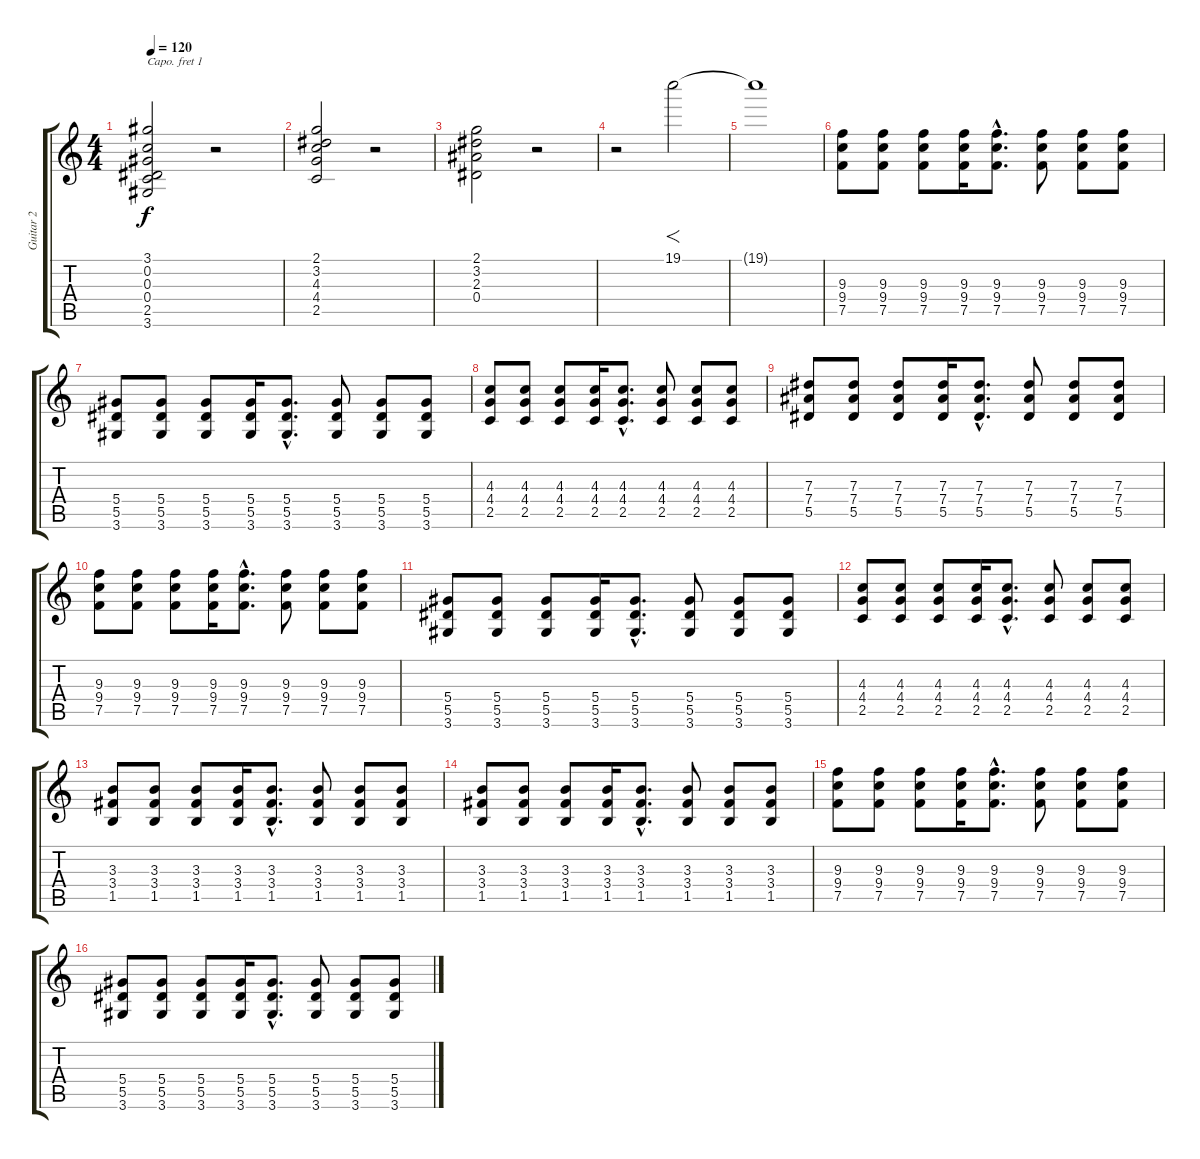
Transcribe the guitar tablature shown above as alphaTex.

\track ("Guitar 2" "Guitar 2") {instrument distortionguitar}
\staff {score tabs}
\capo 1
\tuning (E4 B3 G3 D3 A2 E2) {hide}
\ts (4 4)
\tempo 120
\clef g2
\ks c
(3.1 0.2 0.3 0.4 2.5 3.6).2{dy f} r.2 |
(2.1 3.2 4.3 4.4 2.5).2 r.2 |
(2.1 3.2 2.3 0.4).2 r.2 |
r.2 19.1.2{f} |
19.1{t}.1 |
(9.3 9.4 7.5).8 (9.3 9.4 7.5).8 (9.3 9.4 7.5).8 (9.3 9.4 7.5).16 (9.3{hac} 9.4{hac} 7.5{hac}).8{d} (9.3 9.4 7.5).8 (9.3 9.4 7.5).8 (9.3 9.4 7.5).8 |
(5.4 5.5 3.6).8 (5.4 5.5 3.6).8 (5.4 5.5 3.6).8 (5.4 5.5 3.6).16 (5.4{hac} 5.5{hac} 3.6{hac}).8{d} (5.4 5.5 3.6).8 (5.4 5.5 3.6).8 (5.4 5.5 3.6).8 |
(4.3 4.4 2.5).8 (4.3 4.4 2.5).8 (4.3 4.4 2.5).8 (4.3 4.4 2.5).16 (4.3{hac} 4.4{hac} 2.5{hac}).8{d} (4.3 4.4 2.5).8 (4.3 4.4 2.5).8 (4.3 4.4 2.5).8 |
(7.3 7.4 5.5).8 (7.3 7.4 5.5).8 (7.3 7.4 5.5).8 (7.3 7.4 5.5).16 (7.3{hac} 7.4{hac} 5.5{hac}).8{d} (7.3 7.4 5.5).8 (7.3 7.4 5.5).8 (7.3 7.4 5.5).8 |
(9.3 9.4 7.5).8 (9.3 9.4 7.5).8 (9.3 9.4 7.5).8 (9.3 9.4 7.5).16 (9.3{hac} 9.4{hac} 7.5{hac}).8{d} (9.3 9.4 7.5).8 (9.3 9.4 7.5).8 (9.3 9.4 7.5).8 |
(5.4 5.5 3.6).8 (5.4 5.5 3.6).8 (5.4 5.5 3.6).8 (5.4 5.5 3.6).16 (5.4{hac} 5.5{hac} 3.6{hac}).8{d} (5.4 5.5 3.6).8 (5.4 5.5 3.6).8 (5.4 5.5 3.6).8 |
(4.3 4.4 2.5).8 (4.3 4.4 2.5).8 (4.3 4.4 2.5).8 (4.3 4.4 2.5).16 (4.3{hac} 4.4{hac} 2.5{hac}).8{d} (4.3 4.4 2.5).8 (4.3 4.4 2.5).8 (4.3 4.4 2.5).8 |
(3.3 3.4 1.5).8 (3.3 3.4 1.5).8 (3.3 3.4 1.5).8 (3.3 3.4 1.5).16 (3.3{hac} 3.4{hac} 1.5{hac}).8{d} (3.3 3.4 1.5).8 (3.3 3.4 1.5).8 (3.3 3.4 1.5).8 |
(3.3 3.4 1.5).8 (3.3 3.4 1.5).8 (3.3 3.4 1.5).8 (3.3 3.4 1.5).16 (3.3{hac} 3.4{hac} 1.5{hac}).8{d} (3.3 3.4 1.5).8 (3.3 3.4 1.5).8 (3.3 3.4 1.5).8 |
(9.3 9.4 7.5).8 (9.3 9.4 7.5).8 (9.3 9.4 7.5).8 (9.3 9.4 7.5).16 (9.3{hac} 9.4{hac} 7.5{hac}).8{d} (9.3 9.4 7.5).8 (9.3 9.4 7.5).8 (9.3 9.4 7.5).8 |
(5.4 5.5 3.6).8 (5.4 5.5 3.6).8 (5.4 5.5 3.6).8 (5.4 5.5 3.6).16 (5.4{hac} 5.5{hac} 3.6{hac}).8{d} (5.4 5.5 3.6).8 (5.4 5.5 3.6).8 (5.4 5.5 3.6).8
